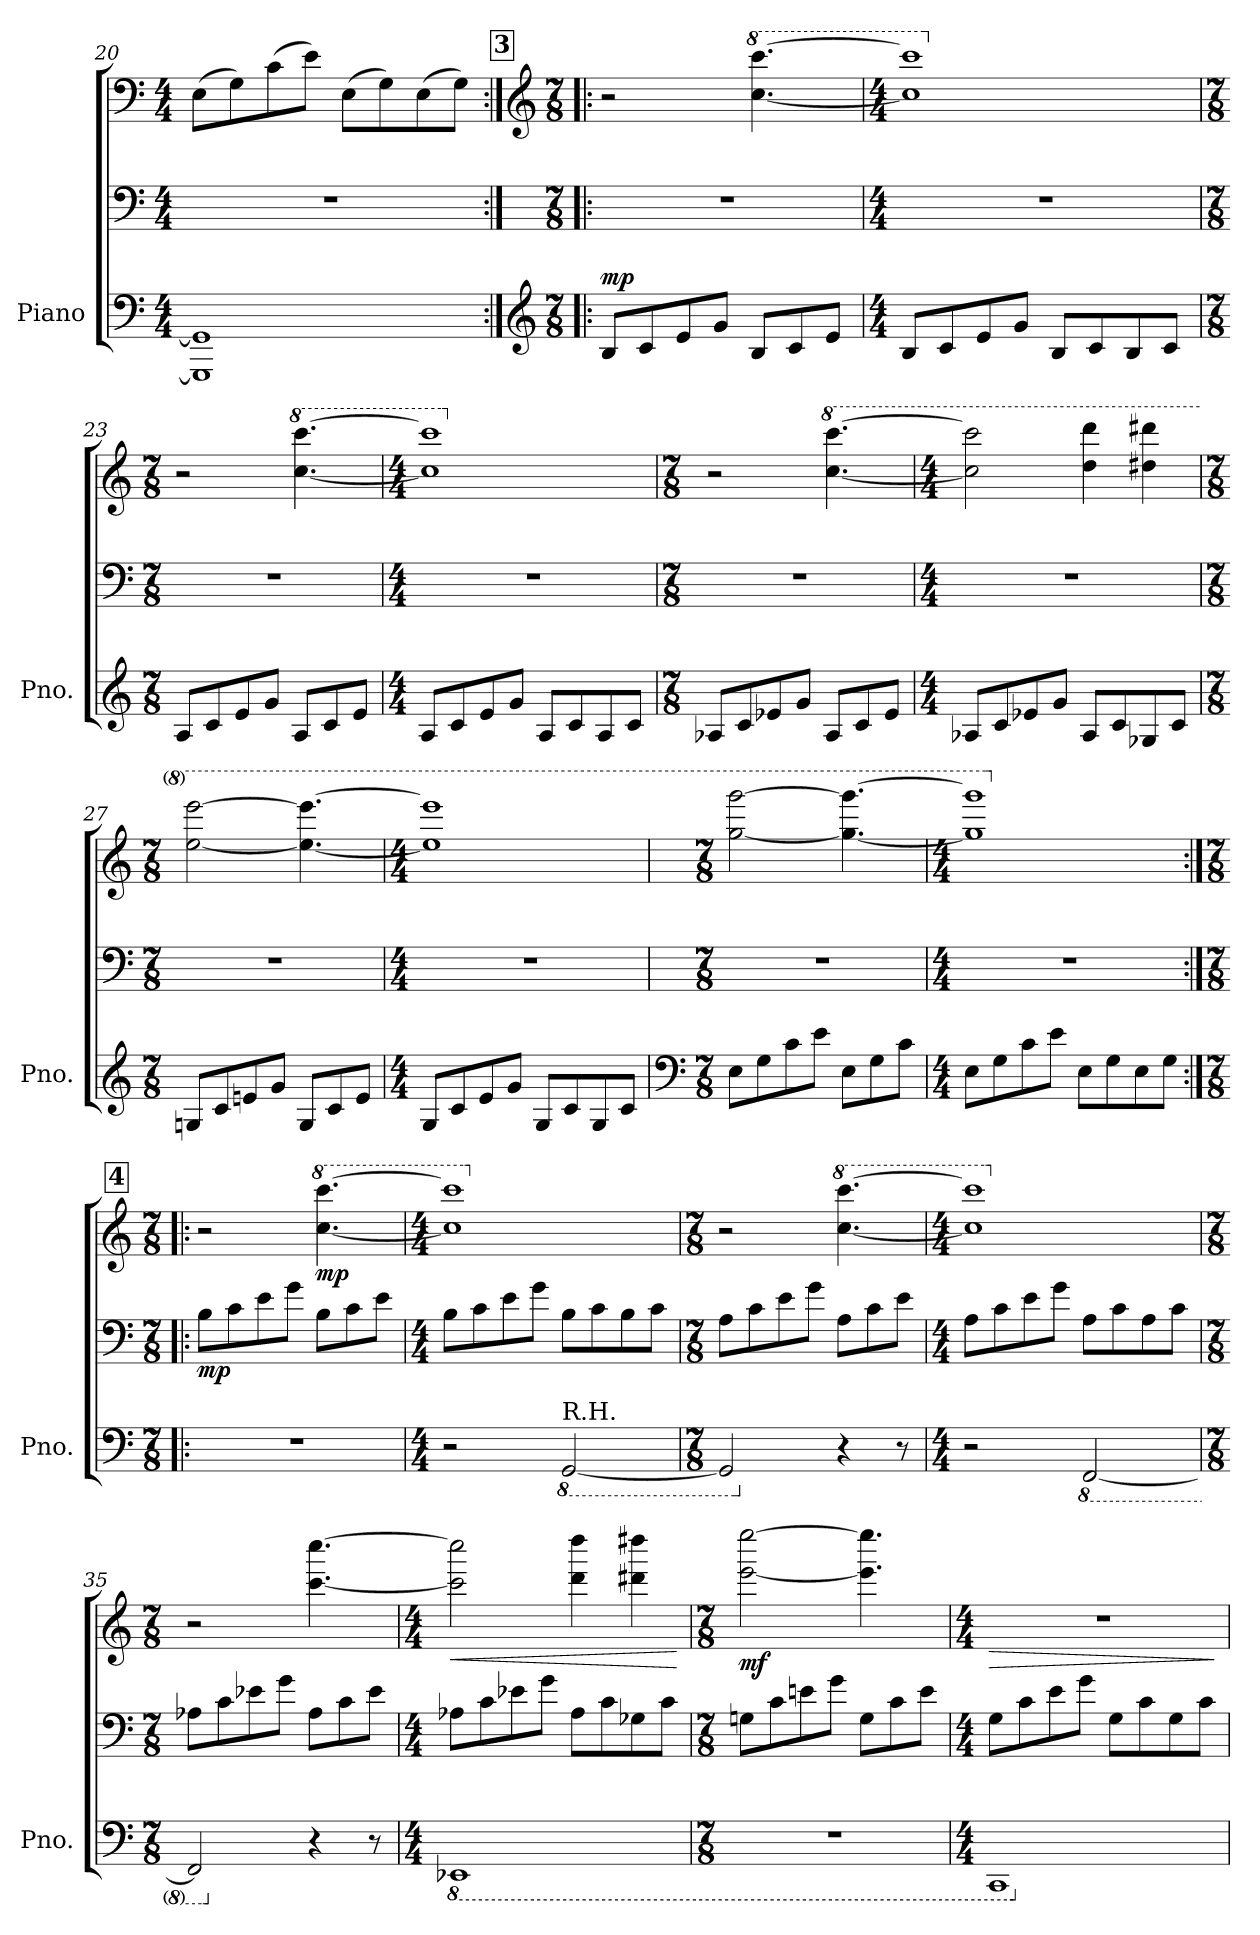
**kern	**kern	**kern	**dynam
*part1	*part1	*part1	*part1
*staff3	*staff2	*staff1	*staff1/2/3
*I"Piano	*	*	*
*I'Pno.	*	*	*
*clefF4	*clefF4	*clefF4	*
*k[]	*k[]	*k[]	*
*M4/4	*M4/4	*M4/4	*
=20	=20	=20	=20
1GGG] 1GG]	1r	(>8E\L	.
.	.	8G\)	.
.	.	(>8c\	.
.	.	8e\J)	.
.	.	(>8E\L	.
.	.	8G\)	.
.	.	(>8E\	.
.	.	8G\J)	.
!!LO:LB:g=z
!!LO:REH:place=s1:a:B:fs=14:t=3
=21:|!|:	=21:|!|:	=21:|!|:	=21:|!|:
*clefG2	*	*clefG2	*
*M7/8	*M7/8	*M7/8	*
!	!	!	!LO:DY:a=3
8B/L	2..r	2r	mp
8c/	.	.	.
8e/	.	.	.
8g/J	.	.	.
*	*	*8va	*
8B/L	.	[4.ccc\ [4.cccc\	.
8c/	.	.	.
8e/J	.	.	.
=22	=22	=22	=22
*M4/4	*M4/4	*M4/4	*
8B/L	1r	1ccc] 1cccc]	.
8c/	.	.	.
8e/	.	.	.
8g/J	.	.	.
8B/L	.	.	.
8c/	.	.	.
8B/	.	.	.
8c/J	.	.	.
=23	=23	=23	=23
*M7/8	*M7/8	*M7/8	*
*	*	*X8va	*
8A/L	2..r	2r	.
8c/	.	.	.
8e/	.	.	.
8g/J	.	.	.
*	*	*8va	*
8A/L	.	[4.ccc\ [4.cccc\	.
8c/	.	.	.
8e/J	.	.	.
=24	=24	=24	=24
*M4/4	*M4/4	*M4/4	*
8A/L	1r	1ccc] 1cccc]	.
8c/	.	.	.
8e/	.	.	.
8g/J	.	.	.
8A/L	.	.	.
8c/	.	.	.
8A/	.	.	.
8c/J	.	.	.
=25	=25	=25	=25
*M7/8	*M7/8	*M7/8	*
*	*	*X8va	*
8A-X/L	2..r	2r	.
8c/	.	.	.
8e-X/	.	.	.
8g/J	.	.	.
*	*	*8va	*
8A-/L	.	[4.ccc\ [4.cccc\	.
8c/	.	.	.
8e-/J	.	.	.
!!LO:LB:g=z
=26	=26	=26	=26
*M4/4	*M4/4	*M4/4	*
8A-X/L	1r	2ccc\] 2cccc\]	.
8c/	.	.	.
8e-X/	.	.	.
8g/J	.	.	.
8A-/L	.	4ddd\ 4dddd\	.
8c/	.	.	.
8G-X/	.	4ddd#X\ 4dddd#X\	.
8c/J	.	.	.
=27	=27	=27	=27
*M7/8	*M7/8	*M7/8	*
8Gn/L	2..r	[2eee\ [2eeee\	.
8c/	.	.	.
8en/	.	.	.
8g/J	.	.	.
8G/L	.	4.eee\_ 4.eeee\_	.
8c/	.	.	.
8e/J	.	.	.
=28	=28	=28	=28
*M4/4	*M4/4	*M4/4	*
8G/L	1r	1eee] 1eeee]	.
8c/	.	.	.
8e/	.	.	.
8g/J	.	.	.
8G/L	.	.	.
8c/	.	.	.
8G/	.	.	.
8c/J	.	.	.
=29	=29	=29	=29
*clefF4	*	*	*
*M7/8	*M7/8	*M7/8	*
8E\L	2..r	[2ggg\ [2gggg\	.
8G\	.	.	.
8c\	.	.	.
8e\J	.	.	.
8E\L	.	4.ggg\_ 4.gggg\_	.
8G\	.	.	.
8c\J	.	.	.
=30	=30	=30	=30
*M4/4	*M4/4	*M4/4	*
8E\L	1r	1ggg] 1gggg]	.
8G\	.	.	.
8c\	.	.	.
8e\J	.	.	.
8E\L	.	.	.
8G\	.	.	.
8E\	.	.	.
8G\J	.	.	.
!!LO:PB:g=z
!!LO:REH:place=s1:a:B:fs=14:t=4
=31:|!|:	=31:|!|:	=31:|!|:	=31:|!|:
*M7/8	*M7/8	*M7/8	*
*	*	*X8va	*
!	!	!	!LO:DY:b=2
2..r	8B\L	2r	mp
.	8c\	.	.
.	8e\	.	.
.	8g\J	.	.
*	*	*8va	*
!	!	!	!LO:DY:b
.	8B\L	[4.ccc\ [4.cccc\	mp
.	8c\	.	.
.	8e\J	.	.
=32	=32	=32	=32
*M4/4	*M4/4	*M4/4	*
2r	8B\L	1ccc] 1cccc]	.
.	8c\	.	.
.	8e\	.	.
.	8g\J	.	.
*8ba	*	*	*
!LO:TX:a:t=R.H.	!	!	!
[2GGG/	8B\L	.	.
.	8c\	.	.
.	8B\	.	.
.	8c\J	.	.
=33	=33	=33	=33
*M7/8	*M7/8	*M7/8	*
*	*	*X8va	*
2GGG/]	8A\L	2r	.
.	8c\	.	.
.	8e\	.	.
.	8g\J	.	.
*X8ba	*	*	*
*	*	*8va	*
4r	8A\L	[4.ccc\ [4.cccc\	.
.	8c\	.	.
8r	8e\J	.	.
=34	=34	=34	=34
*M4/4	*M4/4	*M4/4	*
2r	8A\L	1ccc] 1cccc]	.
.	8c\	.	.
.	8e\	.	.
.	8g\J	.	.
*8ba	*	*	*
[2FFF/	8A\L	.	.
.	8c\	.	.
.	8A\	.	.
.	8c\J	.	.
=35	=35	=35	=35
*M7/8	*M7/8	*M7/8	*
*	*	*X8va	*
2FFF/]	8A-X\L	2r	.
.	8c\	.	.
.	8e-X\	.	.
.	8g\J	.	.
*X8ba	*	*	*
4r	8A-\L	[4.ccc\ [4.cccc\	.
.	8c\	.	.
8r	8e-\J	.	.
!!LO:LB:g=z
=36	=36	=36	=36
*M4/4	*M4/4	*M4/4	*
*8ba	*	*	*
!	!	!	!LO:HP:b
1EEE-X	8A-X\L	2ccc\] 2cccc\]	<
.	8c\	.	.
.	8e-X\	.	.
.	8g\J	.	.
.	8A-\L	4ddd\ 4dddd\	.
.	8c\	.	.
.	8G-X\	4ddd#X\ 4dddd#X\	.
.	8c\J	.	.
.	.	.	[
=37	=37	=37	=37
*M7/8	*M7/8	*M7/8	*
*X8ba	*	*	*
!	!	!	!LO:DY:b
2..r	8Gn\L	[2eee\ [2eeee\	mf
.	8c\	.	.
.	8en\	.	.
.	8g\J	.	.
.	8G\L	4.eee\] 4.eeee\]	.
.	8c\	.	.
.	8e\J	.	.
=38	=38	=38	=38
*M4/4	*M4/4	*M4/4	*
*8ba	*	*	*
!	!	!	!LO:HP:b
1CCC	8G\L	1r	>
.	8c\	.	.
.	8e\	.	.
.	8g\J	.	.
.	8G\L	.	.
.	8c\	.	.
.	8G\	.	.
.	8c\J	.	.
.	.	.	]
*X8ba	*	*	*
=	=	=	=
*-	*-	*-	*-
